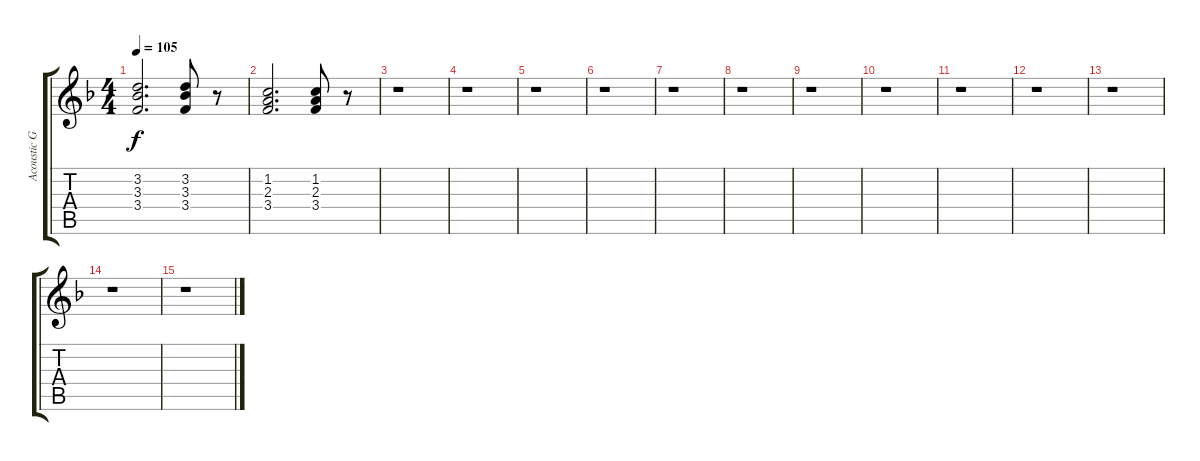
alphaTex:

\track ("Acoustic Guitar (Steel)" "Acoustic G") {instrument acousticguitarsteel}
\staff {score tabs}
\tuning (E4 B3 G3 D3 A2 E2) {hide}
\ts (4 4)
\tempo 105
\clef g2
\ks f
(3.2 3.3 3.4).2{d dy f} (3.2 3.3 3.4).8 r.8 |
(1.2 2.3 3.4).2{d} (1.2 2.3 3.4).8 r.8 |
r.1 |
r.1 |
r.1 |
r.1 |
r.1 |
r.1 |
r.1 |
r.1 |
r.1 |
r.1 |
r.1 |
r.1 |
r.1
